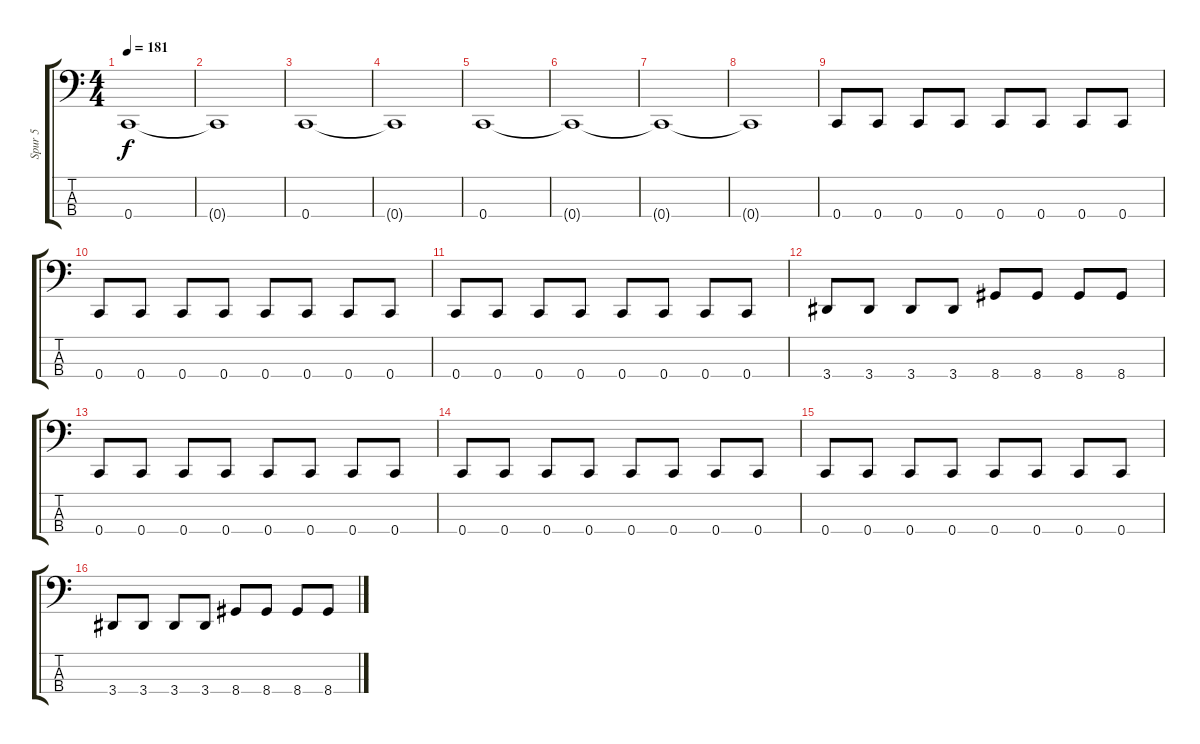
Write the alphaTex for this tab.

\track ("Spur 5" "Spur 5") {instrument electricbasspick}
\staff {score tabs}
\tuning (F2 C2 G1 C1) {hide}
\ts (4 4)
\tempo 181
\clef f4
\ks c
0.4.1{dy f} |
0.4{t}.1 |
0.4.1 |
0.4{t}.1 |
0.4.1 |
0.4{t}.1 |
0.4{t}.1 |
0.4{t}.1 |
0.4.8 0.4.8 0.4.8 0.4.8 0.4.8 0.4.8 0.4.8 0.4.8 |
0.4.8 0.4.8 0.4.8 0.4.8 0.4.8 0.4.8 0.4.8 0.4.8 |
0.4.8 0.4.8 0.4.8 0.4.8 0.4.8 0.4.8 0.4.8 0.4.8 |
3.4.8 3.4.8 3.4.8 3.4.8 8.4.8 8.4.8 8.4.8 8.4.8 |
0.4.8 0.4.8 0.4.8 0.4.8 0.4.8 0.4.8 0.4.8 0.4.8 |
0.4.8 0.4.8 0.4.8 0.4.8 0.4.8 0.4.8 0.4.8 0.4.8 |
0.4.8 0.4.8 0.4.8 0.4.8 0.4.8 0.4.8 0.4.8 0.4.8 |
3.4.8 3.4.8 3.4.8 3.4.8 8.4.8 8.4.8 8.4.8 8.4.8
